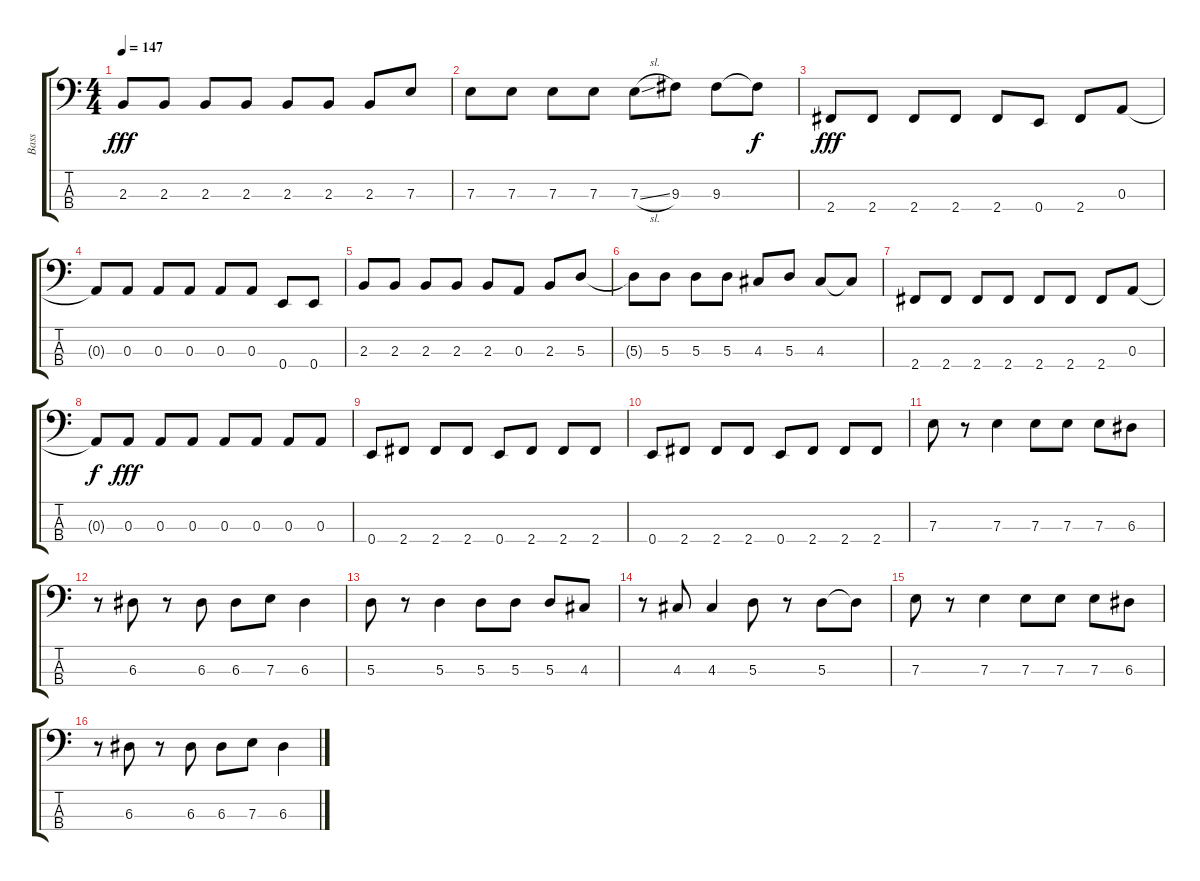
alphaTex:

\track ("Bass" "Bass") {instrument electricbassfinger}
\staff {score tabs}
\tuning (G2 D2 A1 E1) {hide}
\ts (4 4)
\tempo 147
\clef f4
\ks c
2.3.8{dy fff} 2.3.8 2.3.8 2.3.8 2.3.8 2.3.8 2.3.8 7.3.8 |
7.3.8 7.3.8 7.3.8 7.3.8 7.3{sl}.8 9.3.8 9.3.8 9.3{t}.8{dy f} |
2.4.8{dy fff} 2.4.8 2.4.8 2.4.8 2.4.8 0.4.8 2.4.8 0.3.8 |
0.3{t}.8 0.3.8 0.3.8 0.3.8 0.3.8 0.3.8 0.4.8 0.4.8 |
2.3.8 2.3.8 2.3.8 2.3.8 2.3.8 0.3.8 2.3.8 5.3.8 |
5.3{t}.8 5.3.8 5.3.8 5.3.8 4.3.8 5.3.8 4.3.8 4.3{t}.8 |
2.4.8 2.4.8 2.4.8 2.4.8 2.4.8 2.4.8 2.4.8 0.3.8 |
0.3{t}.8{dy f} 0.3.8{dy fff} 0.3.8 0.3.8 0.3.8 0.3.8 0.3.8 0.3.8 |
0.4.8 2.4.8 2.4.8 2.4.8 0.4.8 2.4.8 2.4.8 2.4.8 |
0.4.8 2.4.8 2.4.8 2.4.8 0.4.8 2.4.8 2.4.8 2.4.8 |
7.3.8 r.8 7.3.4 7.3.8 7.3.8 7.3.8 6.3.8 |
r.8 6.3.8 r.8 6.3.8 6.3.8 7.3.8 6.3.4 |
5.3.8 r.8 5.3.4 5.3.8 5.3.8 5.3.8 4.3.8 |
r.8 4.3.8 4.3.4 5.3.8 r.8 5.3.8 5.3{t}.8 |
7.3.8 r.8 7.3.4 7.3.8 7.3.8 7.3.8 6.3.8 |
r.8 6.3.8 r.8 6.3.8 6.3.8 7.3.8 6.3.4
